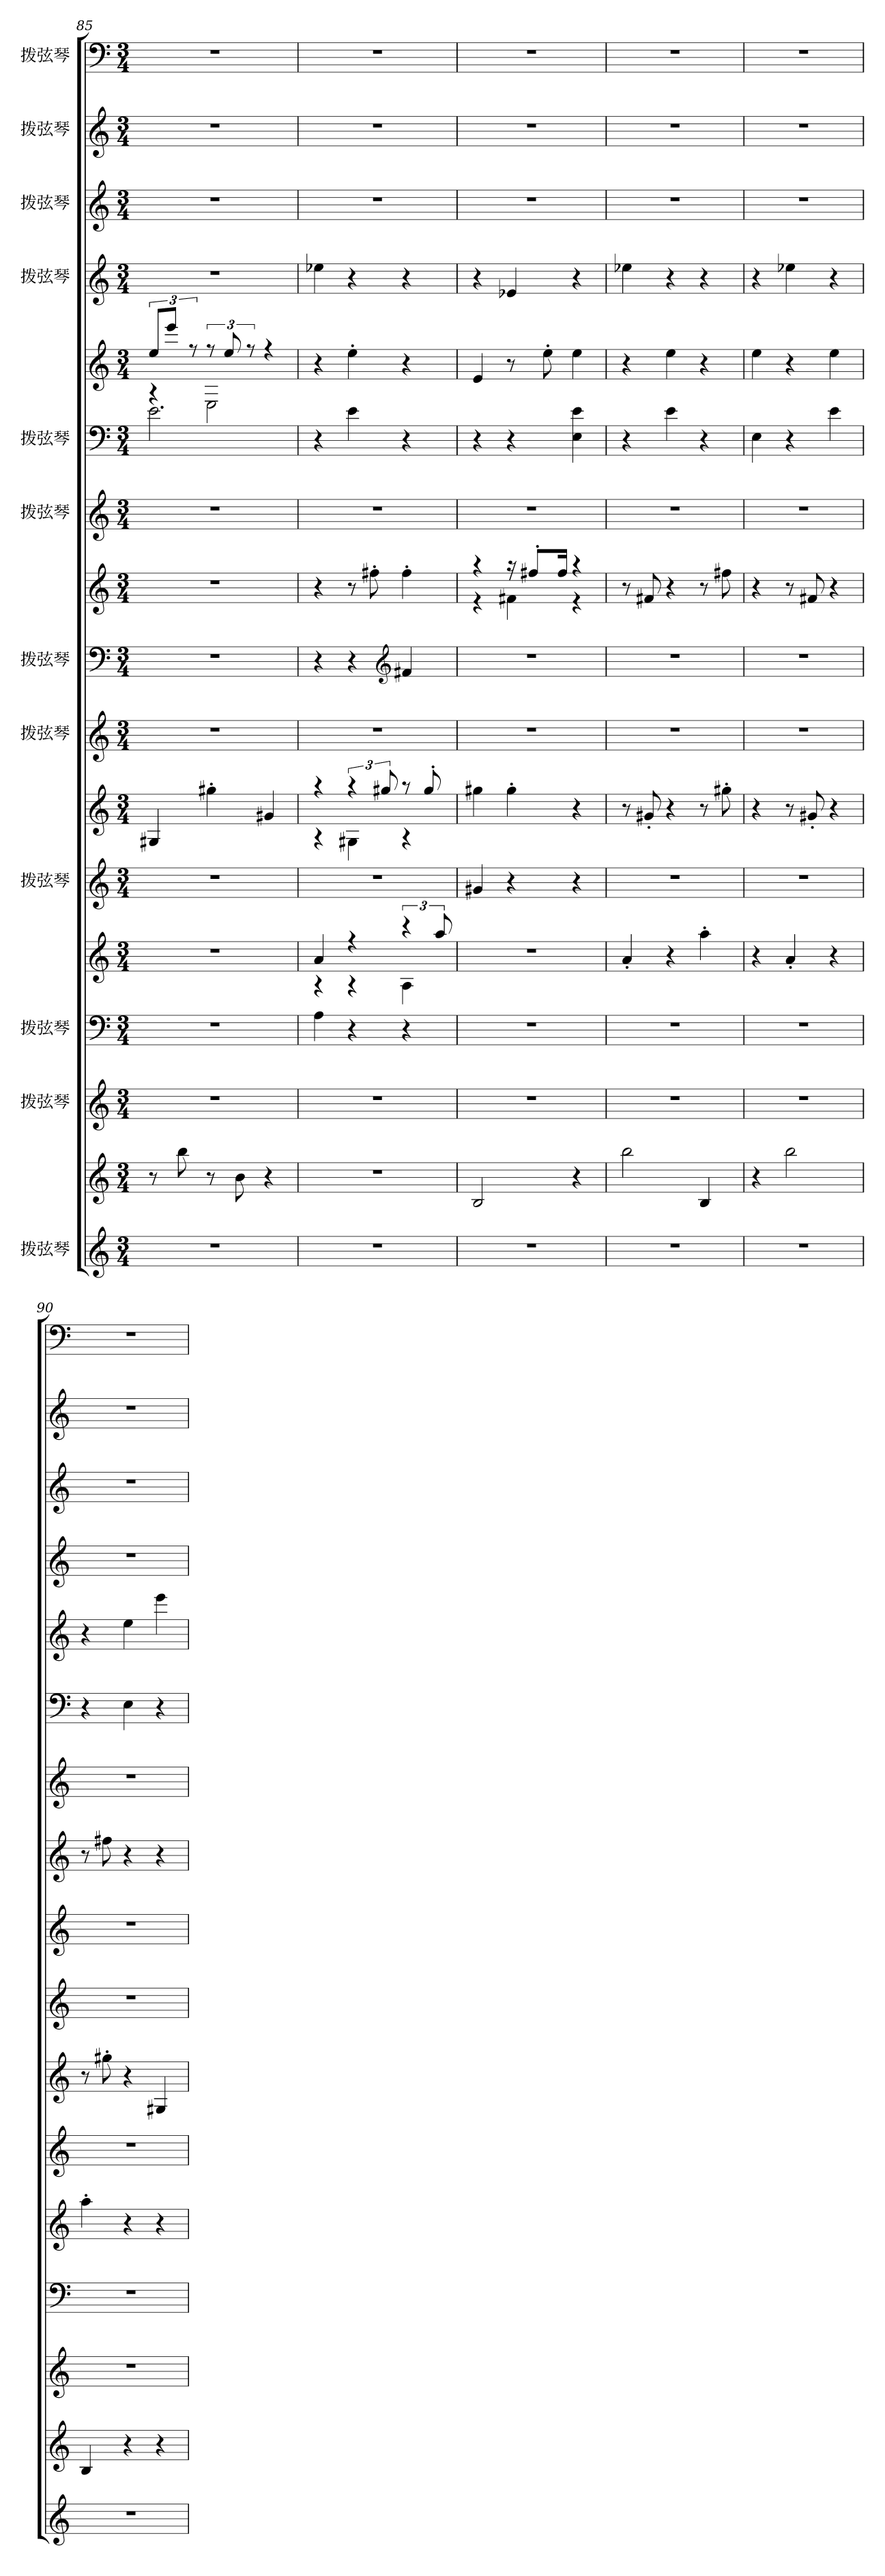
**kern	**kern	**kern	**kern	**kern	**kern	**kern	**kern	**kern	**kern	**kern	**kern	**kern	**kern	**kern	**kern	**kern
*part12	*part12	*part11	*part10	*part10	*part9	*part9	*part8	*part7	*part7	*part6	*part5	*part5	*part4	*part3	*part2	*part1
*staff17	*staff16	*staff15	*staff14	*staff13	*staff12	*staff11	*staff10	*staff9	*staff8	*staff7	*staff6	*staff5	*staff4	*staff3	*staff2	*staff1
*I"拨弦琴	*	*I"拨弦琴	*I"拨弦琴	*	*I"拨弦琴	*	*I"拨弦琴	*I"拨弦琴	*	*I"拨弦琴	*I"拨弦琴	*	*I"拨弦琴	*I"拨弦琴	*I"拨弦琴	*I"拨弦琴
*clefG2	*clefG2	*clefG2	*clefF4	*clefG2	*clefG2	*clefG2	*clefG2	*clefF4	*clefG2	*clefG2	*clefF4	*clefG2	*clefG2	*clefG2	*clefG2	*clefF4
*k[]	*k[]	*k[]	*k[]	*k[]	*k[]	*k[]	*k[]	*k[]	*k[]	*k[]	*k[]	*k[]	*k[]	*k[]	*k[]	*k[]
*M3/4	*M3/4	*M3/4	*M3/4	*M3/4	*M3/4	*M3/4	*M3/4	*M3/4	*M3/4	*M3/4	*M3/4	*M3/4	*M3/4	*M3/4	*M3/4	*M3/4
=85	=85	=85	=85	=85	=85	=85	=85	=85	=85	=85	=85	=85	=85	=85	=85	=85
*	*	*	*	*	*	*	*	*	*	*	*	*^	*	*	*	*
2.r	8r	2.r	2.r	2.r	2.r	4G#X/	2.r	2.r	2.r	2.r	2.e\	12ee/L	4r	2.r	2.r	2.r	2.r
.	.	.	.	.	.	.	.	.	.	.	.	12eee/J	.	.	.	.	.
.	8bb\	.	.	.	.	.	.	.	.	.	.	.	.	.	.	.	.
.	.	.	.	.	.	.	.	.	.	.	.	12r	.	.	.	.	.
.	8r	.	.	.	.	4gg#X'\	.	.	.	.	.	12r	2E\	.	.	.	.
.	.	.	.	.	.	.	.	.	.	.	.	12ee/	.	.	.	.	.
.	8b\	.	.	.	.	.	.	.	.	.	.	.	.	.	.	.	.
.	.	.	.	.	.	.	.	.	.	.	.	12r	.	.	.	.	.
.	4r	.	.	.	.	4g#X/	.	.	.	.	.	4r	.	.	.	.	.
*	*	*	*	*	*	*	*	*	*	*	*	*v	*v	*	*	*	*
!!LO:PB:g=z
=86	=86	=86	=86	=86	=86	=86	=86	=86	=86	=86	=86	=86	=86	=86	=86	=86
*	*	*	*	*^	*	*^	*	*	*	*	*	*	*	*	*	*
2.r	2.r	2.r	4A\	4a/	4r	2.r	4r	4r	2.r	4r	4r	2.r	4r	4r	4ee-X\	2.r	2.r	2.r
.	.	.	4r	4r	4r	.	6r	4G#X\	.	4r	8r	.	4e\	4ee'\	4r	.	.	.
.	.	.	.	.	.	.	.	.	.	.	8ff#X'\	.	.	.	.	.	.	.
.	.	.	.	.	.	.	12gg#X/	.	.	.	.	.	.	.	.	.	.	.
*	*	*	*	*	*	*	*	*	*	*clefG2	*	*	*	*	*	*	*	*
.	.	.	4r	6r	4A\	.	8r	4r	.	4f#X/	4ff#'\	.	4r	4r	4r	.	.	.
.	.	.	.	.	.	.	8gg#'/	.	.	.	.	.	.	.	.	.	.	.
.	.	.	.	12aa/	.	.	.	.	.	.	.	.	.	.	.	.	.	.
*	*	*	*	*v	*v	*	*v	*v	*	*	*	*	*	*	*	*	*	*
=87	=87	=87	=87	=87	=87	=87	=87	=87	=87	=87	=87	=87	=87	=87	=87	=87
*	*	*	*	*	*	*	*	*	*^	*	*	*	*	*	*	*
2.r	2B/	2.r	2.r	2.r	4g#X/	4gg#X\	2.r	2.r	4r	4r	2.r	4r	4e/	4r	2.r	2.r	2.r
.	.	.	.	.	4r	4gg#'\	.	.	16r	4f#X\	.	4r	8r	4e-X/	.	.	.
.	.	.	.	.	.	.	.	.	8ff#X'/L	.	.	.	.	.	.	.	.
.	.	.	.	.	.	.	.	.	.	.	.	.	8ee'\	.	.	.	.
.	.	.	.	.	.	.	.	.	16ff#/Jk	.	.	.	.	.	.	.	.
.	4r	.	.	.	4r	4r	.	.	4r	4r	.	4E\ 4e\	4ee\	4r	.	.	.
*	*	*	*	*	*	*	*	*	*v	*v	*	*	*	*	*	*	*
=88	=88	=88	=88	=88	=88	=88	=88	=88	=88	=88	=88	=88	=88	=88	=88	=88
2.r	2bb\	2.r	2.r	4a'/	2.r	8r	2.r	2.r	8r	2.r	4r	4r	4ee-X\	2.r	2.r	2.r
.	.	.	.	.	.	8g#X'/	.	.	8f#X/	.	.	.	.	.	.	.
.	.	.	.	4r	.	4r	.	.	4r	.	4e\	4ee\	4r	.	.	.
.	4B/	.	.	4aa'\	.	8r	.	.	8r	.	4r	4r	4r	.	.	.
.	.	.	.	.	.	8gg#X'\	.	.	8ff#X\	.	.	.	.	.	.	.
=89	=89	=89	=89	=89	=89	=89	=89	=89	=89	=89	=89	=89	=89	=89	=89	=89
2.r	4r	2.r	2.r	4r	2.r	4r	2.r	2.r	4r	2.r	4E\	4ee\	4r	2.r	2.r	2.r
.	2bb\	.	.	4a'/	.	8r	.	.	8r	.	4r	4r	4ee-X\	.	.	.
.	.	.	.	.	.	8g#X'/	.	.	8f#X/	.	.	.	.	.	.	.
.	.	.	.	4r	.	4r	.	.	4r	.	4e\	4ee\	4r	.	.	.
=90	=90	=90	=90	=90	=90	=90	=90	=90	=90	=90	=90	=90	=90	=90	=90	=90
2.r	4B/	2.r	2.r	4aa'\	2.r	8r	2.r	2.r	8r	2.r	4r	4r	2.r	2.r	2.r	2.r
.	.	.	.	.	.	8gg#X'\	.	.	8ff#X\	.	.	.	.	.	.	.
.	4r	.	.	4r	.	4r	.	.	4r	.	4E\	4ee\	.	.	.	.
.	4r	.	.	4r	.	4G#X/	.	.	4r	.	4r	4eee\	.	.	.	.
=	=	=	=	=	=	=	=	=	=	=	=	=	=	=	=	=
*-	*-	*-	*-	*-	*-	*-	*-	*-	*-	*-	*-	*-	*-	*-	*-	*-
